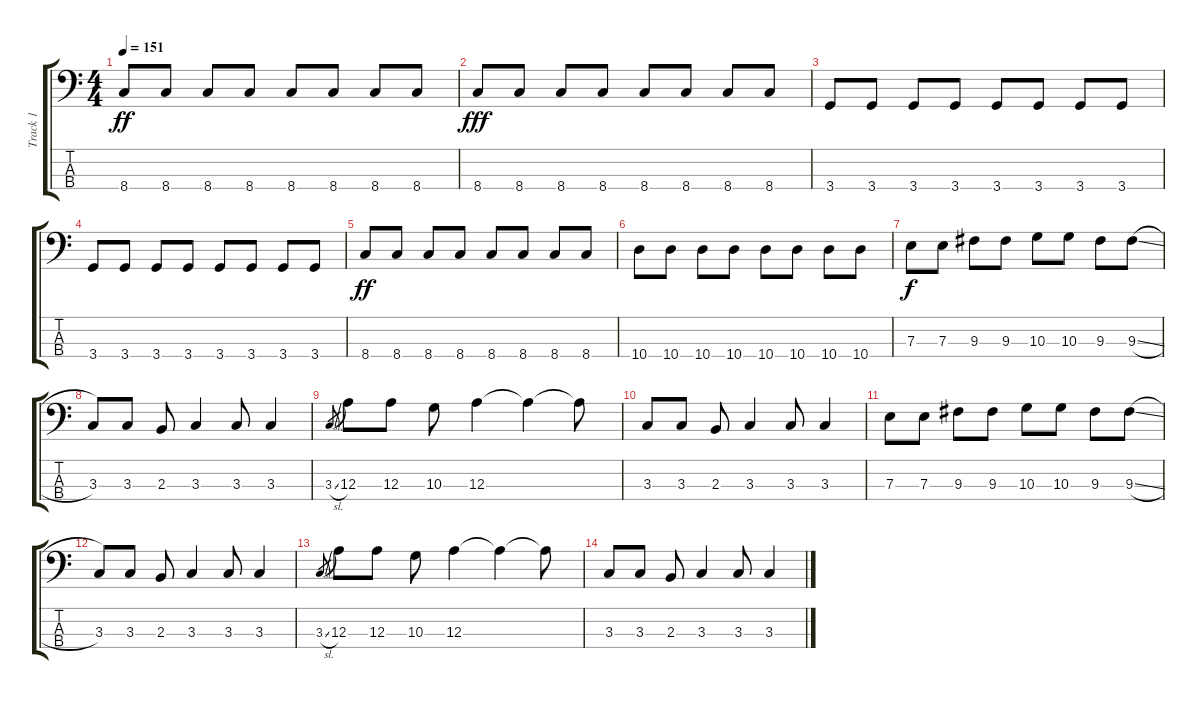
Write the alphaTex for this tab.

\track ("Track 1" "Track 1") {instrument electricbassfinger bank 1}
\staff {score tabs}
\tuning (G2 D2 A1 E1) {hide}
\ts (4 4)
\tempo 151
\clef f4
\ks c
8.4.8{dy ff} 8.4.8 8.4.8 8.4.8 8.4.8 8.4.8 8.4.8 8.4.8 |
8.4.8{dy fff} 8.4.8 8.4.8 8.4.8 8.4.8 8.4.8 8.4.8 8.4.8 |
3.4.8 3.4.8 3.4.8 3.4.8 3.4.8 3.4.8 3.4.8 3.4.8 |
3.4.8 3.4.8 3.4.8 3.4.8 3.4.8 3.4.8 3.4.8 3.4.8 |
8.4.8{dy ff} 8.4.8 8.4.8 8.4.8 8.4.8 8.4.8 8.4.8 8.4.8 |
10.4.8 10.4.8 10.4.8 10.4.8 10.4.8 10.4.8 10.4.8 10.4.8 |
7.3.8{dy f} 7.3.8 9.3.8 9.3.8 10.3.8 10.3.8 9.3.8 9.3{sl}.8 |
3.3.8 3.3.8 2.3.8 3.3.4 3.3.8 3.3.4 |
3.3{sl}.8{gr} 12.3.8 12.3.8 10.3.8 12.3.4 12.3{t}.4 12.3{t}.8 |
3.3.8 3.3.8 2.3.8 3.3.4 3.3.8 3.3.4 |
7.3.8 7.3.8 9.3.8 9.3.8 10.3.8 10.3.8 9.3.8 9.3{sl}.8 |
3.3.8 3.3.8 2.3.8 3.3.4 3.3.8 3.3.4 |
3.3{sl}.8{gr} 12.3.8 12.3.8 10.3.8 12.3.4 12.3{t}.4 12.3{t}.8 |
3.3.8 3.3.8 2.3.8 3.3.4 3.3.8 3.3.4
